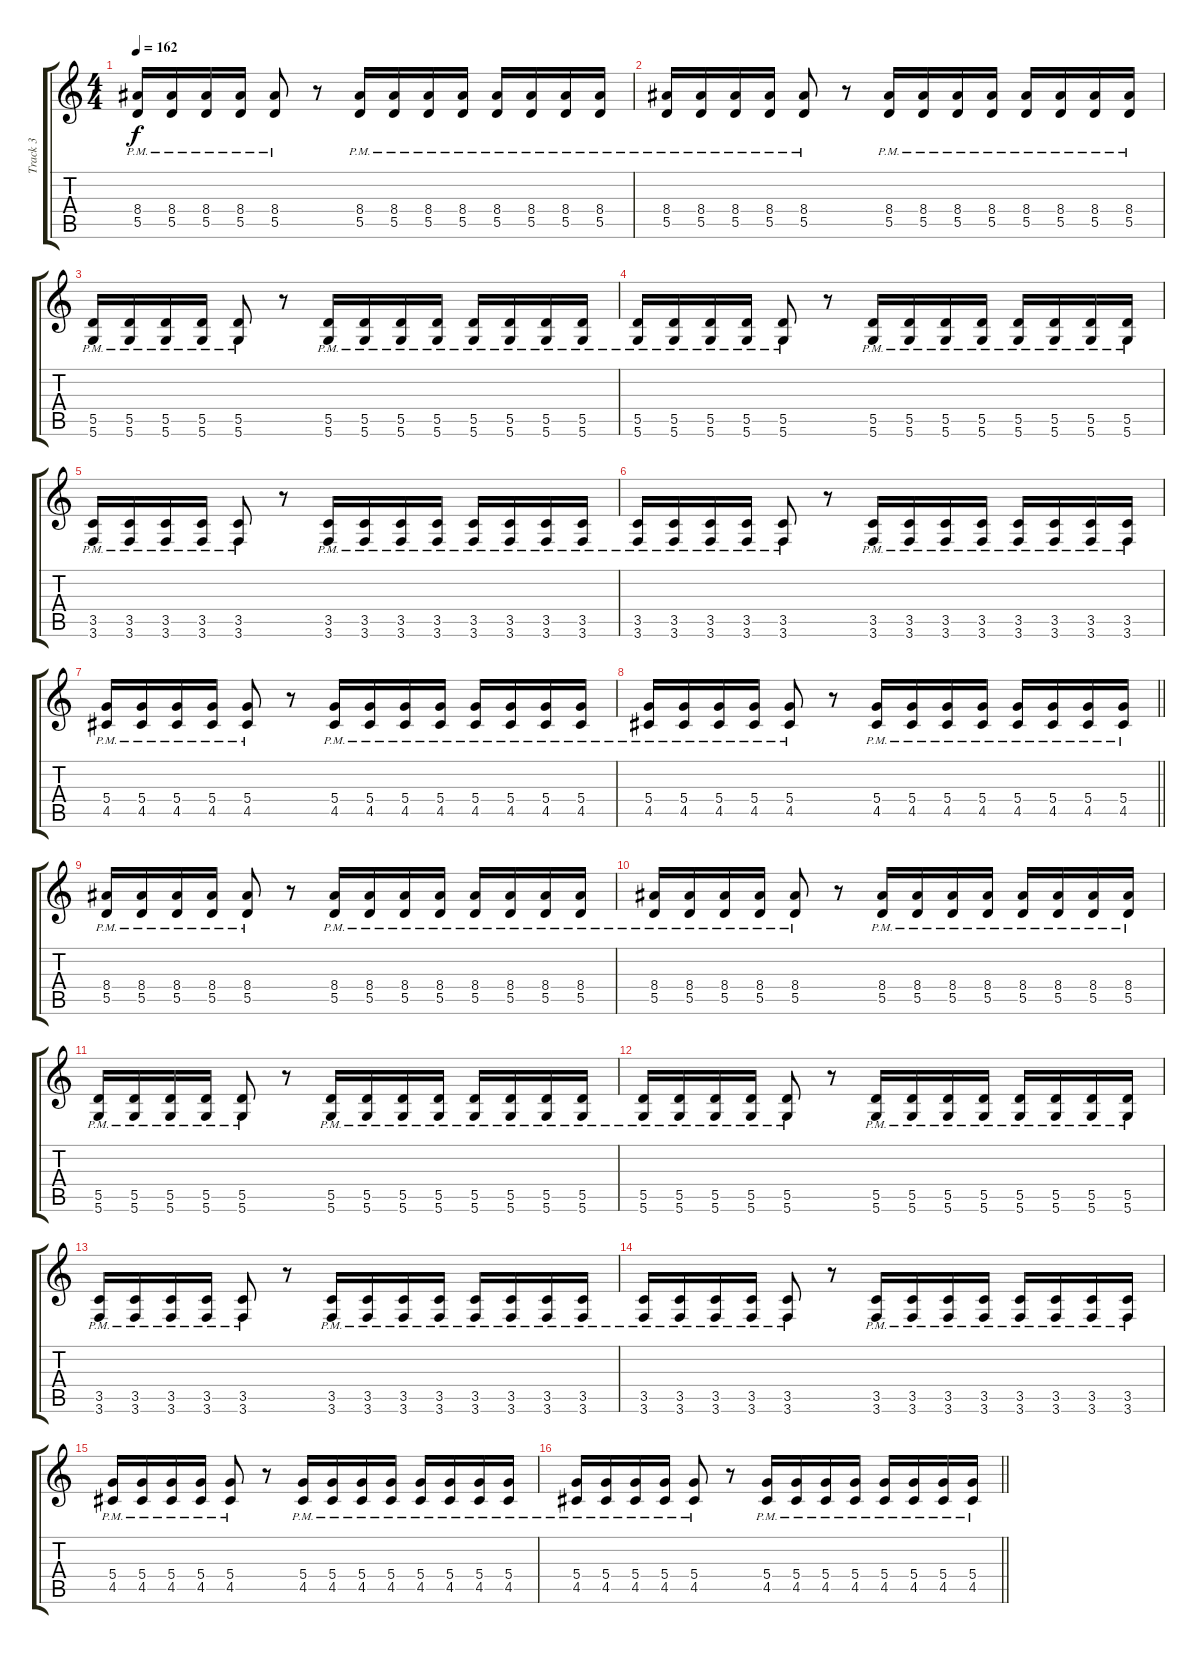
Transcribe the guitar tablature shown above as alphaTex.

\track ("Track 3" "Track 3") {instrument distortionguitar}
\staff {score tabs}
\tuning (E4 B3 G3 D3 A2 D2) {hide}
\ts (4 4)
\section ("" "")
\tempo 162
\clef g2
\ks c
(8.4{pm} 5.5{pm}).16{dy f} (8.4{pm} 5.5{pm}).16 (8.4{pm} 5.5{pm}).16 (8.4{pm} 5.5{pm}).16 (8.4{pm} 5.5{pm}).8 r.8 (8.4{pm} 5.5{pm}).16 (8.4{pm} 5.5{pm}).16 (8.4{pm} 5.5{pm}).16 (8.4{pm} 5.5{pm}).16 (8.4{pm} 5.5{pm}).16 (8.4{pm} 5.5{pm}).16 (8.4{pm} 5.5{pm}).16 (8.4{pm} 5.5{pm}).16 |
(8.4{pm} 5.5{pm}).16 (8.4{pm} 5.5{pm}).16 (8.4{pm} 5.5{pm}).16 (8.4{pm} 5.5{pm}).16 (8.4{pm} 5.5{pm}).8 r.8 (8.4{pm} 5.5{pm}).16 (8.4{pm} 5.5{pm}).16 (8.4{pm} 5.5{pm}).16 (8.4{pm} 5.5{pm}).16 (8.4{pm} 5.5{pm}).16 (8.4{pm} 5.5{pm}).16 (8.4{pm} 5.5{pm}).16 (8.4{pm} 5.5{pm}).16 |
(5.5{pm} 5.6{pm}).16 (5.5{pm} 5.6{pm}).16 (5.5{pm} 5.6{pm}).16 (5.5{pm} 5.6{pm}).16 (5.5{pm} 5.6{pm}).8 r.8 (5.5{pm} 5.6{pm}).16 (5.5{pm} 5.6{pm}).16 (5.5{pm} 5.6{pm}).16 (5.5{pm} 5.6{pm}).16 (5.5{pm} 5.6{pm}).16 (5.5{pm} 5.6{pm}).16 (5.5{pm} 5.6{pm}).16 (5.5{pm} 5.6{pm}).16 |
(5.5{pm} 5.6{pm}).16 (5.5{pm} 5.6{pm}).16 (5.5{pm} 5.6{pm}).16 (5.5{pm} 5.6{pm}).16 (5.5{pm} 5.6{pm}).8 r.8 (5.5{pm} 5.6{pm}).16 (5.5{pm} 5.6{pm}).16 (5.5{pm} 5.6{pm}).16 (5.5{pm} 5.6{pm}).16 (5.5{pm} 5.6{pm}).16 (5.5{pm} 5.6{pm}).16 (5.5{pm} 5.6{pm}).16 (5.5{pm} 5.6{pm}).16 |
(3.5{pm} 3.6{pm}).16 (3.5{pm} 3.6{pm}).16 (3.5{pm} 3.6{pm}).16 (3.5{pm} 3.6{pm}).16 (3.5{pm} 3.6{pm}).8 r.8 (3.5{pm} 3.6{pm}).16 (3.5{pm} 3.6{pm}).16 (3.5{pm} 3.6{pm}).16 (3.5{pm} 3.6{pm}).16 (3.5{pm} 3.6{pm}).16 (3.5{pm} 3.6{pm}).16 (3.5{pm} 3.6{pm}).16 (3.5{pm} 3.6{pm}).16 |
(3.5{pm} 3.6{pm}).16 (3.5{pm} 3.6{pm}).16 (3.5{pm} 3.6{pm}).16 (3.5{pm} 3.6{pm}).16 (3.5{pm} 3.6{pm}).8 r.8 (3.5{pm} 3.6{pm}).16 (3.5{pm} 3.6{pm}).16 (3.5{pm} 3.6{pm}).16 (3.5{pm} 3.6{pm}).16 (3.5{pm} 3.6{pm}).16 (3.5{pm} 3.6{pm}).16 (3.5{pm} 3.6{pm}).16 (3.5{pm} 3.6{pm}).16 |
(5.4{pm} 4.5{pm}).16 (5.4{pm} 4.5{pm}).16 (5.4{pm} 4.5{pm}).16 (5.4{pm} 4.5{pm}).16 (5.4{pm} 4.5{pm}).8 r.8 (5.4{pm} 4.5{pm}).16 (5.4{pm} 4.5{pm}).16 (5.4{pm} 4.5{pm}).16 (5.4{pm} 4.5{pm}).16 (5.4{pm} 4.5{pm}).16 (5.4{pm} 4.5{pm}).16 (5.4{pm} 4.5{pm}).16 (5.4{pm} 4.5{pm}).16 |
\barLineRight lightlight
(5.4{pm} 4.5{pm}).16 (5.4{pm} 4.5{pm}).16 (5.4{pm} 4.5{pm}).16 (5.4{pm} 4.5{pm}).16 (5.4{pm} 4.5{pm}).8 r.8 (5.4{pm} 4.5{pm}).16 (5.4{pm} 4.5{pm}).16 (5.4{pm} 4.5{pm}).16 (5.4{pm} 4.5{pm}).16 (5.4{pm} 4.5{pm}).16 (5.4{pm} 4.5{pm}).16 (5.4{pm} 4.5{pm}).16 (5.4{pm} 4.5{pm}).16 |
\section ("" "")
(8.4{pm} 5.5{pm}).16 (8.4{pm} 5.5{pm}).16 (8.4{pm} 5.5{pm}).16 (8.4{pm} 5.5{pm}).16 (8.4{pm} 5.5{pm}).8 r.8 (8.4{pm} 5.5{pm}).16 (8.4{pm} 5.5{pm}).16 (8.4{pm} 5.5{pm}).16 (8.4{pm} 5.5{pm}).16 (8.4{pm} 5.5{pm}).16 (8.4{pm} 5.5{pm}).16 (8.4{pm} 5.5{pm}).16 (8.4{pm} 5.5{pm}).16 |
(8.4{pm} 5.5{pm}).16 (8.4{pm} 5.5{pm}).16 (8.4{pm} 5.5{pm}).16 (8.4{pm} 5.5{pm}).16 (8.4{pm} 5.5{pm}).8 r.8 (8.4{pm} 5.5{pm}).16 (8.4{pm} 5.5{pm}).16 (8.4{pm} 5.5{pm}).16 (8.4{pm} 5.5{pm}).16 (8.4{pm} 5.5{pm}).16 (8.4{pm} 5.5{pm}).16 (8.4{pm} 5.5{pm}).16 (8.4{pm} 5.5{pm}).16 |
(5.5{pm} 5.6{pm}).16 (5.5{pm} 5.6{pm}).16 (5.5{pm} 5.6{pm}).16 (5.5{pm} 5.6{pm}).16 (5.5{pm} 5.6{pm}).8 r.8 (5.5{pm} 5.6{pm}).16 (5.5{pm} 5.6{pm}).16 (5.5{pm} 5.6{pm}).16 (5.5{pm} 5.6{pm}).16 (5.5{pm} 5.6{pm}).16 (5.5{pm} 5.6{pm}).16 (5.5{pm} 5.6{pm}).16 (5.5{pm} 5.6{pm}).16 |
(5.5{pm} 5.6{pm}).16 (5.5{pm} 5.6{pm}).16 (5.5{pm} 5.6{pm}).16 (5.5{pm} 5.6{pm}).16 (5.5{pm} 5.6{pm}).8 r.8 (5.5{pm} 5.6{pm}).16 (5.5{pm} 5.6{pm}).16 (5.5{pm} 5.6{pm}).16 (5.5{pm} 5.6{pm}).16 (5.5{pm} 5.6{pm}).16 (5.5{pm} 5.6{pm}).16 (5.5{pm} 5.6{pm}).16 (5.5{pm} 5.6{pm}).16 |
(3.5{pm} 3.6{pm}).16 (3.5{pm} 3.6{pm}).16 (3.5{pm} 3.6{pm}).16 (3.5{pm} 3.6{pm}).16 (3.5{pm} 3.6{pm}).8 r.8 (3.5{pm} 3.6{pm}).16 (3.5{pm} 3.6{pm}).16 (3.5{pm} 3.6{pm}).16 (3.5{pm} 3.6{pm}).16 (3.5{pm} 3.6{pm}).16 (3.5{pm} 3.6{pm}).16 (3.5{pm} 3.6{pm}).16 (3.5{pm} 3.6{pm}).16 |
(3.5{pm} 3.6{pm}).16 (3.5{pm} 3.6{pm}).16 (3.5{pm} 3.6{pm}).16 (3.5{pm} 3.6{pm}).16 (3.5{pm} 3.6{pm}).8 r.8 (3.5{pm} 3.6{pm}).16 (3.5{pm} 3.6{pm}).16 (3.5{pm} 3.6{pm}).16 (3.5{pm} 3.6{pm}).16 (3.5{pm} 3.6{pm}).16 (3.5{pm} 3.6{pm}).16 (3.5{pm} 3.6{pm}).16 (3.5{pm} 3.6{pm}).16 |
(5.4{pm} 4.5{pm}).16 (5.4{pm} 4.5{pm}).16 (5.4{pm} 4.5{pm}).16 (5.4{pm} 4.5{pm}).16 (5.4{pm} 4.5{pm}).8 r.8 (5.4{pm} 4.5{pm}).16 (5.4{pm} 4.5{pm}).16 (5.4{pm} 4.5{pm}).16 (5.4{pm} 4.5{pm}).16 (5.4{pm} 4.5{pm}).16 (5.4{pm} 4.5{pm}).16 (5.4{pm} 4.5{pm}).16 (5.4{pm} 4.5{pm}).16 |
\barLineRight lightlight
(5.4{pm} 4.5{pm}).16 (5.4{pm} 4.5{pm}).16 (5.4{pm} 4.5{pm}).16 (5.4{pm} 4.5{pm}).16 (5.4{pm} 4.5{pm}).8 r.8 (5.4{pm} 4.5{pm}).16 (5.4{pm} 4.5{pm}).16 (5.4{pm} 4.5{pm}).16 (5.4{pm} 4.5{pm}).16 (5.4{pm} 4.5{pm}).16 (5.4{pm} 4.5{pm}).16 (5.4{pm} 4.5{pm}).16 (5.4{pm} 4.5{pm}).16
